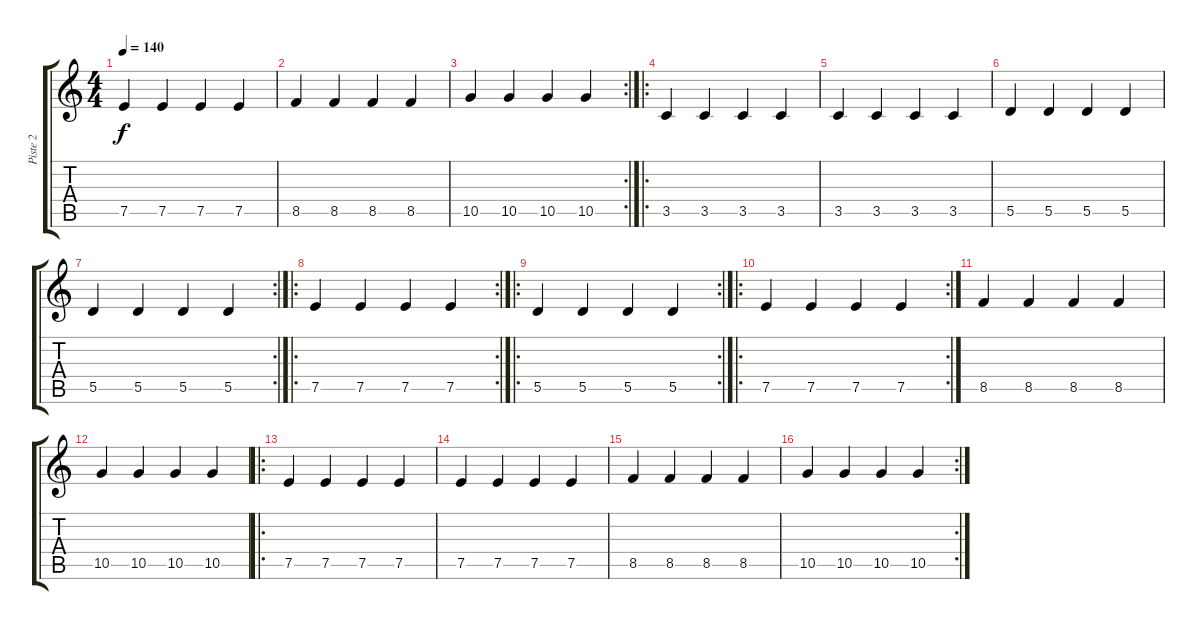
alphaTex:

\track ("Piste 2" "Piste 2") {instrument electricbassfinger}
\staff {score tabs}
\tuning (E4 B3 G3 D3 A2 E2) {hide}
\ts (4 4)
\tempo 140
\clef g2
\ks c
7.5.4{dy f} 7.5.4 7.5.4 7.5.4 |
8.5.4 8.5.4 8.5.4 8.5.4 |
\rc 2
10.5.4 10.5.4 10.5.4 10.5.4 |
\ro
3.5.4 3.5.4 3.5.4 3.5.4 |
3.5.4 3.5.4 3.5.4 3.5.4 |
5.5.4 5.5.4 5.5.4 5.5.4 |
\rc 2
5.5.4 5.5.4 5.5.4 5.5.4 |
\ro
\rc 2
7.5.4 7.5.4 7.5.4 7.5.4 |
\ro
\rc 2
5.5.4 5.5.4 5.5.4 5.5.4 |
\ro
\rc 2
7.5.4 7.5.4 7.5.4 7.5.4 |
8.5.4 8.5.4 8.5.4 8.5.4 |
10.5.4 10.5.4 10.5.4 10.5.4 |
\ro
7.5.4 7.5.4 7.5.4 7.5.4 |
7.5.4 7.5.4 7.5.4 7.5.4 |
8.5.4 8.5.4 8.5.4 8.5.4 |
\rc 2
10.5.4 10.5.4 10.5.4 10.5.4
